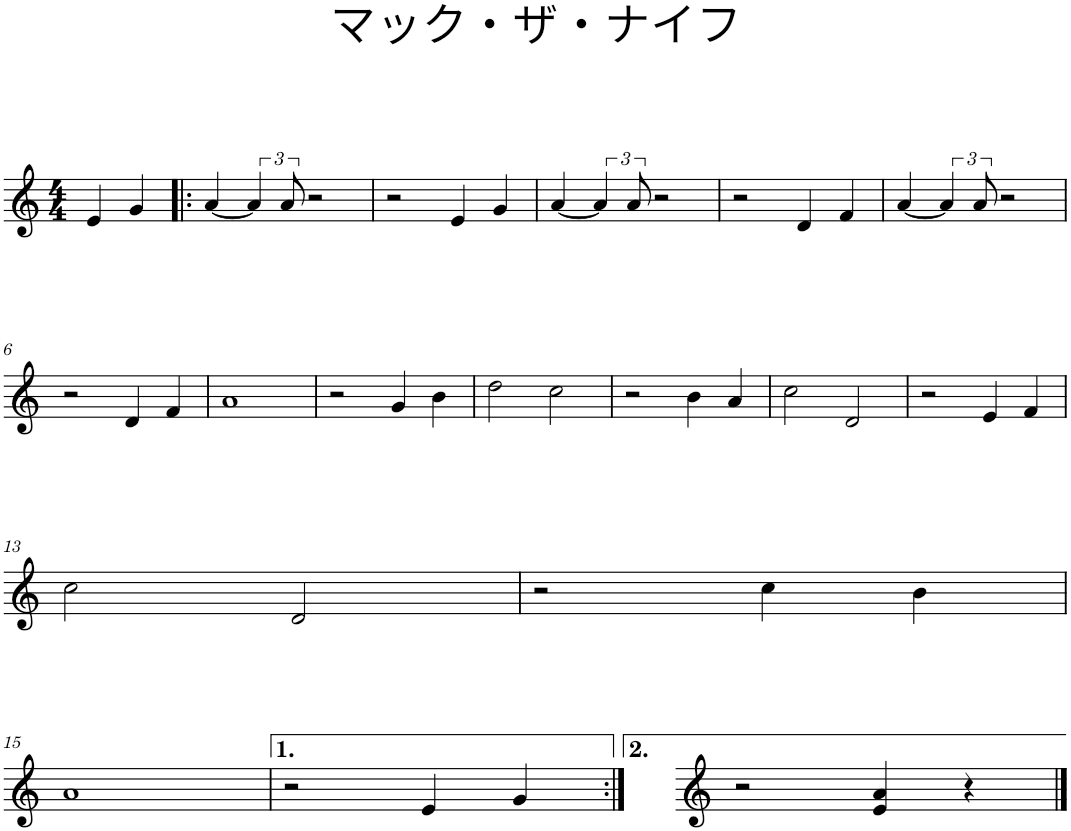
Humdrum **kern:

**kern
*part1
*staff1
*I"Piano
*I'Pno.
*clefG2
*k[]
*M4/4
=
4e/
4g/
=1!|:
[4a/
6a/]
12a/
2r
=2
2r
4e/
4g/
=3
[4a/
6a/]
12a/
2r
=4
2r
4d/
4f/
=5
[4a/
6a/]
12a/
2r
!!LO:LB:g=z
=6
2r
4d/
4f/
=7
1a
=8
2r
4g/
4b\
=9
2dd\
2cc\
=10
2r
4b\
4a/
=11
2cc\
2d/
=12
2r
4e/
4f/
!!LO:LB:g=z
=13
2cc\
2d/
=14
2r
4cc\
4b\
!!LO:LB:g=z
=15
1a
=16
2r
4e/
4g/
=17:|!
2r
4e/ 4a/
4r
==
*-
